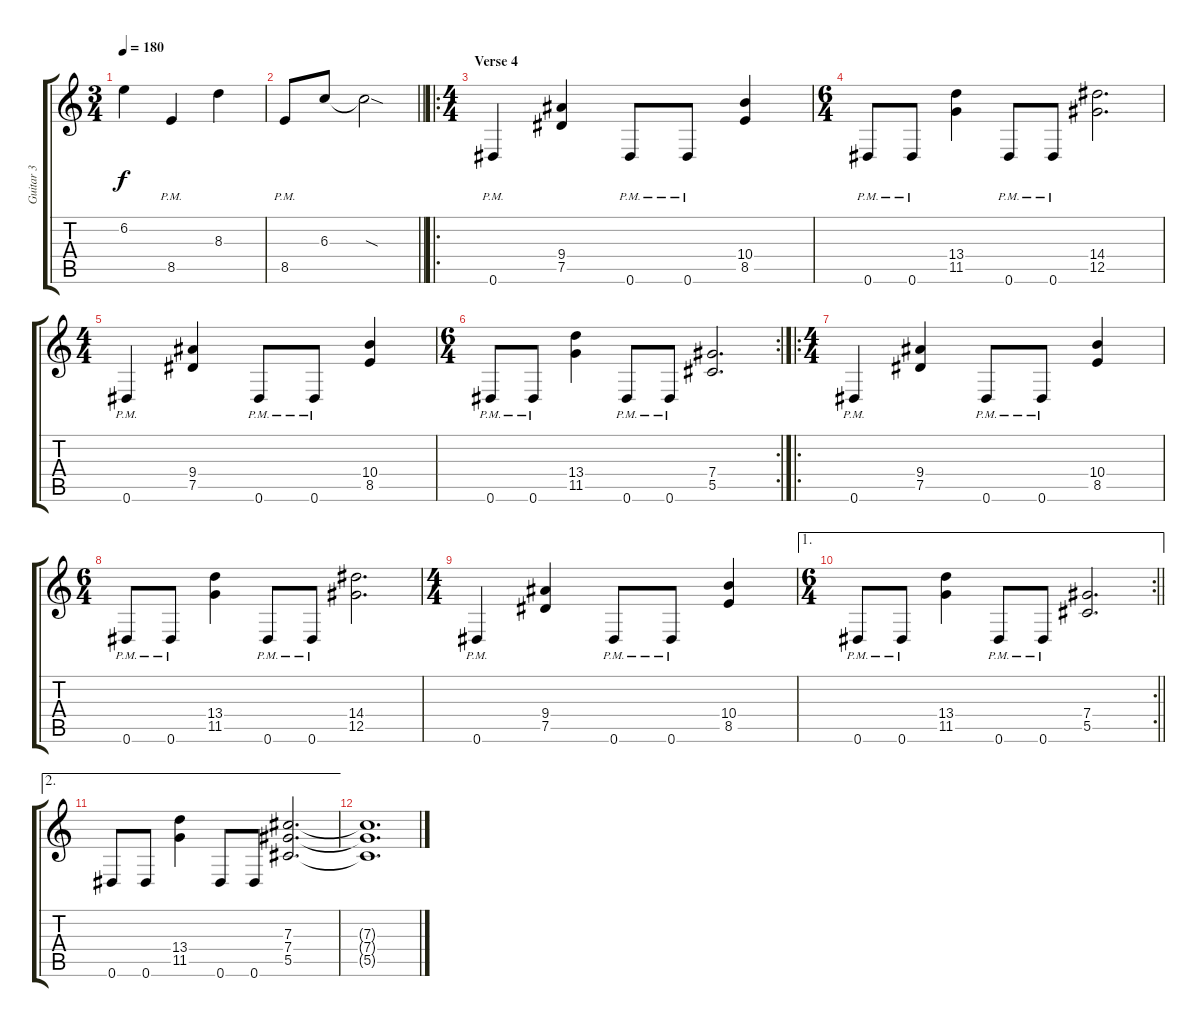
\track ("Guitar 3" "Guitar 3") {instrument distortionguitar}
\staff {score tabs}
\tuning (Eb4 Bb3 Gb3 Db3 Ab2 Eb2) {hide}
\ts (3 4)
\tempo 180
\clef g2
\ks c
6.2.4{dy f} 8.5{pm}.4 8.3.4 |
\barLineRight lightlight
8.5{pm}.8 6.3.8 6.3{sod t}.2 |
\ro
\ts (4 4)
\section ("" "Verse 4")
0.6{pm}.4 (9.4 7.5).4 0.6{pm}.8 0.6{pm}.8 (10.4 8.5).4 |
\ts (6 4)
0.6{pm}.8 0.6{pm}.8 (13.4 11.5).4 0.6{pm}.8 0.6{pm}.8 (14.4 12.5).2{d} |
\ts (4 4)
0.6{pm}.4 (9.4 7.5).4 0.6{pm}.8 0.6{pm}.8 (10.4 8.5).4 |
\rc 2
\ts (6 4)
0.6{pm}.8 0.6{pm}.8 (13.4 11.5).4 0.6{pm}.8 0.6{pm}.8 (7.4 5.5).2{d} |
\ro
\ts (4 4)
0.6{pm}.4 (9.4 7.5).4 0.6{pm}.8 0.6{pm}.8 (10.4 8.5).4 |
\ts (6 4)
0.6{pm}.8 0.6{pm}.8 (13.4 11.5).4 0.6{pm}.8 0.6{pm}.8 (14.4 12.5).2{d} |
\ts (4 4)
0.6{pm}.4 (9.4 7.5).4 0.6{pm}.8 0.6{pm}.8 (10.4 8.5).4 |
\ae 1
\rc 2
\ts (6 4)
\barLineRight lightlight
0.6{pm}.8 0.6{pm}.8 (13.4 11.5).4 0.6{pm}.8 0.6{pm}.8 (7.4 5.5).2{d} |
\ae 2
0.6.8 0.6.8 (13.4 11.5).4 0.6.8 0.6.8 (7.3 7.4 5.5).2{d} |
(7.3{t} 7.4{t} 5.5{t}).1{d}
